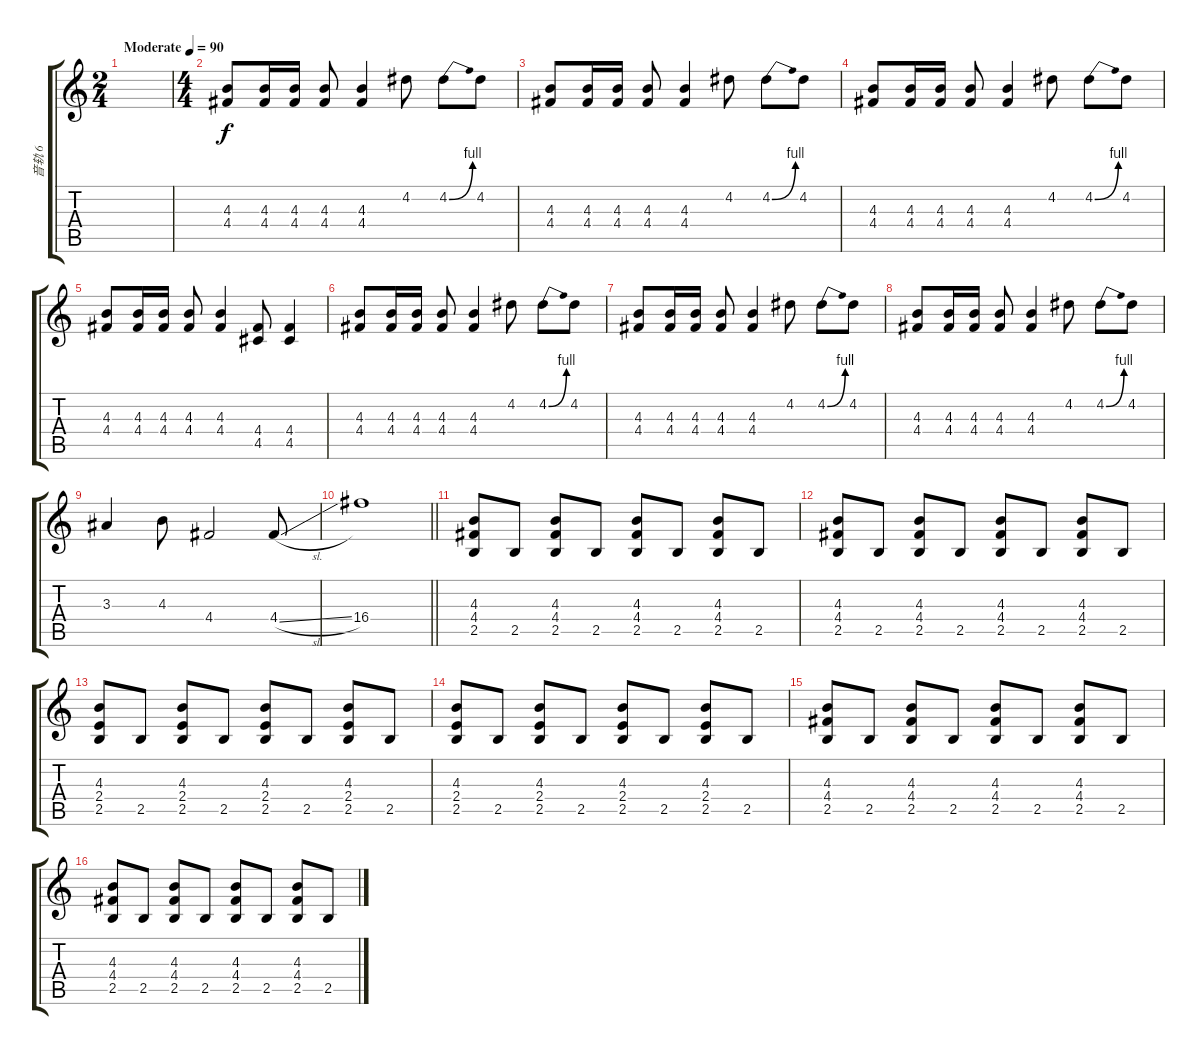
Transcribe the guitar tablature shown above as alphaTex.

\track ("音轨 6" "音轨 6") {instrument overdrivenguitar}
\staff {score tabs}
\tuning (E4 B3 G3 D3 A2 E2) {hide}
\ts (2 4)
\tempo (90 "Moderate")
\clef g2
\ks c
|
\ts (4 4)
(4.3 4.4).8 (4.3 4.4).16 (4.3 4.4).16 (4.3 4.4).8 (4.3 4.4).4 4.2.8 4.2{be (bend 0 0 60 4)}.8 4.2.8 |
(4.3 4.4).8 (4.3 4.4).16 (4.3 4.4).16 (4.3 4.4).8 (4.3 4.4).4 4.2.8 4.2{be (bend 0 0 60 4)}.8 4.2.8 |
(4.3 4.4).8{txt ""} (4.3 4.4).16 (4.3 4.4).16 (4.3 4.4).8 (4.3 4.4).4 4.2.8 4.2{be (bend 0 0 60 4)}.8 4.2.8 |
(4.3 4.4).8 (4.3 4.4).16 (4.3 4.4).16 (4.3 4.4).8 (4.3 4.4).4 (4.4 4.5).8 (4.4 4.5).4 |
(4.3 4.4).8 (4.3 4.4).16 (4.3 4.4).16 (4.3 4.4).8 (4.3 4.4).4 4.2.8 4.2{be (bend 0 0 60 4)}.8 4.2.8 |
(4.3 4.4).8 (4.3 4.4).16 (4.3 4.4).16 (4.3 4.4).8 (4.3 4.4).4 4.2.8 4.2{be (bend 0 0 60 4)}.8 4.2.8 |
(4.3 4.4).8 (4.3 4.4).16 (4.3 4.4).16 (4.3 4.4).8 (4.3 4.4).4 4.2.8 4.2{be (bend 0 0 60 4)}.8 4.2.8 |
3.3.4 4.3.8 4.4.2 4.4{sl}.8 |
\barLineRight lightlight
16.4.1 |
(4.3 4.4 2.5).8{volume 7} 2.5.8 (4.3 4.4 2.5).8 2.5.8 (4.3 4.4 2.5).8 2.5.8 (4.3 4.4 2.5).8 2.5.8 |
(4.3 4.4 2.5).8 2.5.8 (4.3 4.4 2.5).8 2.5.8 (4.3 4.4 2.5).8 2.5.8 (4.3 4.4 2.5).8 2.5.8 |
(4.3 2.4 2.5).8 2.5.8 (4.3 2.4 2.5).8 2.5.8 (4.3 2.4 2.5).8 2.5.8 (4.3 2.4 2.5).8 2.5.8 |
(4.3 2.4 2.5).8 2.5.8 (4.3 2.4 2.5).8 2.5.8 (4.3 2.4 2.5).8 2.5.8 (4.3 2.4 2.5).8 2.5.8 |
(4.3 4.4 2.5).8 2.5.8 (4.3 4.4 2.5).8 2.5.8 (4.3 4.4 2.5).8 2.5.8 (4.3 4.4 2.5).8 2.5.8 |
(4.3 4.4 2.5).8 2.5.8 (4.3 4.4 2.5).8 2.5.8 (4.3 4.4 2.5).8 2.5.8 (4.3 4.4 2.5).8 2.5.8
